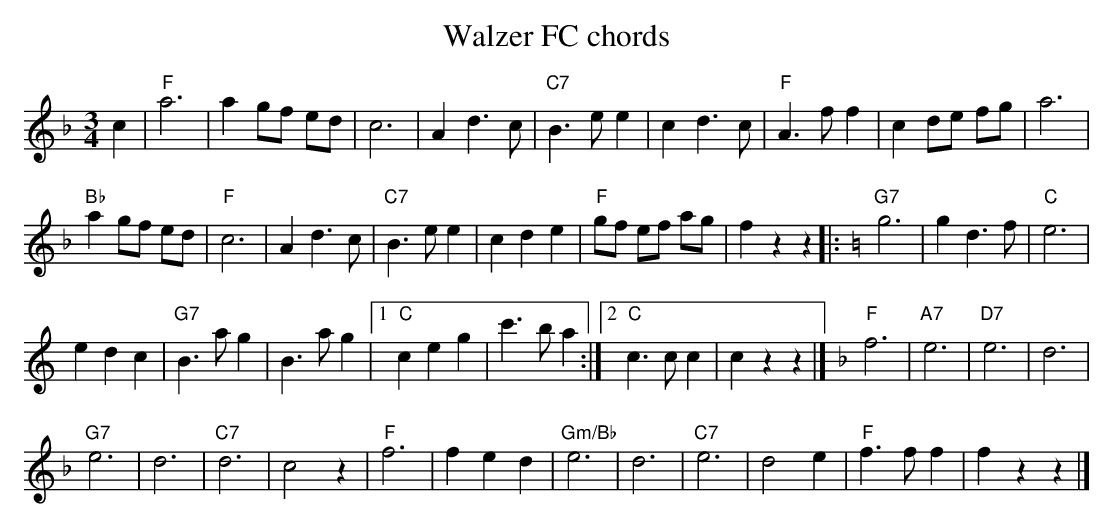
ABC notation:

X:1
T: Walzer FC chords
M:3/4
L:1/4
K:F %%MIDI gchordon
 c | "F"a3 | ag/f/ e/d/ | c3 | Ad>c | "C7"B>ee | cd>c | "F"A>ff | c d/e/ f/g/ | a3 |
"Bb"a g/f/ e/d/ | "F"c3 | Ad>c | "C7"B>ee | cde | "F"g/f/ e/f/ a/g/ | fzz   |:   [K:C] "G7"g3 | gd>f | "C"e3 |
edc | "G7"B>ag | B>ag |1 "C"ceg | c'>ba :|2 "C"c>cc | czz |] [K:F] "F"f3 | "A7"e3 | "D7"e3 | d3 |
"G7"e3 | d3 | "C7"d3 | c2z | "F"f3 |  fed | "Gm/Bb"e3 | d3 | "C7"e3 | d2e | "F"f>ff | fzz |]
